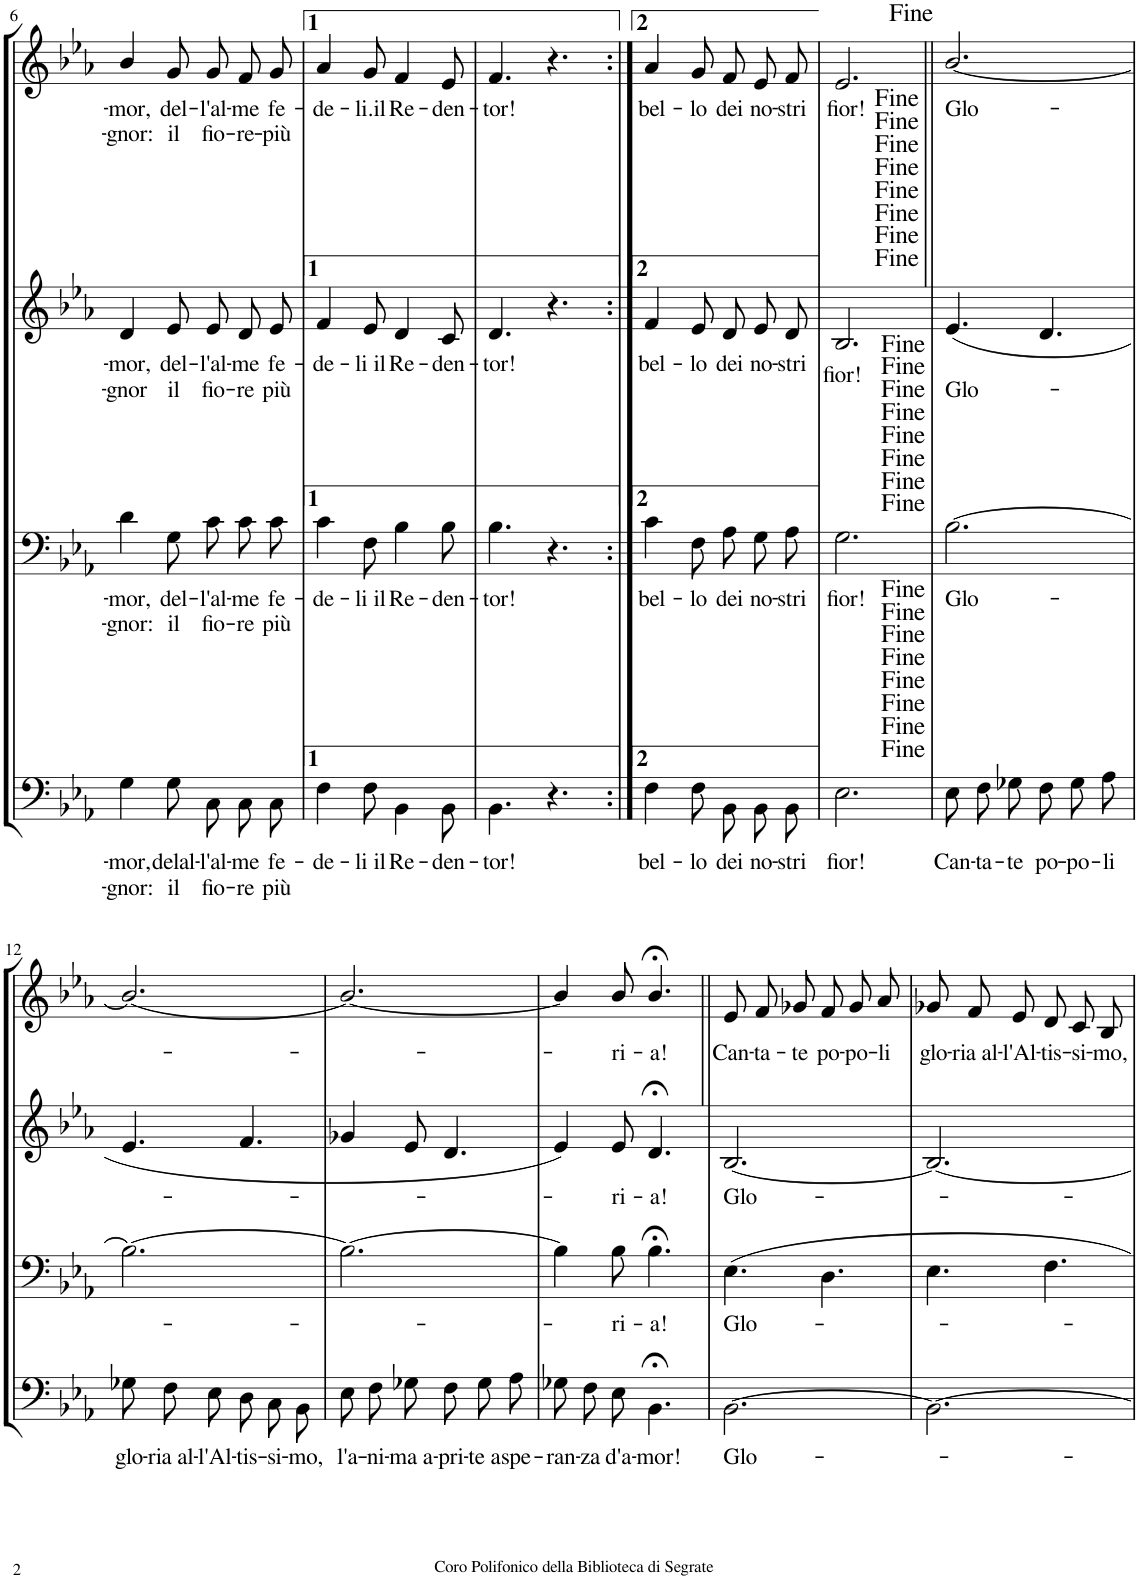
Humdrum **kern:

**kern	**text	**text	**kern	**text	**text	**kern	**text	**text	**kern	**text	**text
*part4	*part4	*part4	*part3	*part3	*part3	*part2	*part2	*part2	*part1	*part1	*part1
*staff4	*staff4	*staff4	*staff3	*staff3	*staff3	*staff2	*staff2	*staff2	*staff1	*staff1	*staff1
*I"Bassi	*	*	*I"Tenori	*	*	*I"C.Contralti	*	*	*I"Soprani	*	*
!!LO:PB:g=z
*clefF4	*	*	*clefF4	*	*	*clefG2	*	*	*clefG2	*	*
*k[b-e-a-]	*	*	*k[b-e-a-]	*	*	*k[b-e-a-]	*	*	*k[b-e-a-]	*	*
*E-:	*	*	*E-:	*	*	*E-:	*	*	*E-:	*	*
*M6/8	*	*	*M6/8	*	*	*M6/8	*	*	*M6/8	*	*
=6	=6	=6	=6	=6	=6	=6	=6	=6	=6	=6	=6
!	!LO:LY:b	!LO:LY:b	!	!LO:LY:b	!LO:LY:b	!	!LO:LY:b	!LO:LY:b	!	!LO:LY:b	!LO:LY:b
4G\	-mor,	-gnor:	4d\	-mor,	-gnor:	4d/	-mor,	-gnor	4b-/	-mor,	-gnor:
!	!LO:LY:b	!LO:LY:b	!	!LO:LY:b	!LO:LY:b	!	!LO:LY:b	!LO:LY:b	!	!LO:LY:b	!LO:LY:b
8G\	delal-	il	8G\	del-	il	8e-/	del-	il	8g/	del-	il
!	!LO:LY:b	!LO:LY:b	!	!LO:LY:b	!LO:LY:b	!	!LO:LY:b	!LO:LY:b	!	!LO:LY:b	!LO:LY:b
8C\L	-l'al-	fio-	8c\L	-l'al-	fio-	8e-/L	-l'al-	fio-	8g/L	-l'al-	fio-
!	!LO:LY:b	!LO:LY:b	!	!LO:LY:b	!LO:LY:b	!	!LO:LY:b	!LO:LY:b	!	!LO:LY:b	!LO:LY:b
8C\	-me	-re	8c\	-me	-re	8d/	-me	-re	8f/	-me	-re-
!	!LO:LY:b	!LO:LY:b	!	!LO:LY:b	!LO:LY:b	!	!LO:LY:b	!LO:LY:b	!	!LO:LY:b	!LO:LY:b
8C\J	fe-	più	8c\J	fe-	più	8e-/J	fe-	più	8g/J	fe-	-più
=7	=7	=7	=7	=7	=7	=7	=7	=7	=7	=7	=7
!	!LO:LY:b	!	!	!LO:LY:b	!	!	!LO:LY:b	!	!	!LO:LY:b	!
4F\	-de-	.	4c\	-de-	.	4f/	-de-	.	4a-/	-de-	.
!	!LO:LY:b	!	!	!LO:LY:b	!	!	!LO:LY:b	!	!	!LO:LY:b	!
8F\	-li il	.	8F\	-li il	.	8e-/	-li il	.	8g/	-li.il	.
!	!LO:LY:b	!	!	!LO:LY:b	!	!	!LO:LY:b	!	!	!LO:LY:b	!
4BB-\	Re-	.	4B-\	Re-	.	4d/	Re-	.	4f/	Re-	.
!	!LO:LY:b	!	!	!LO:LY:b	!	!	!LO:LY:b	!	!	!LO:LY:b	!
8BB-\	-den-	.	8B-\	-den-	.	8c/	-den-	.	8e-/	-den-	.
=8	=8	=8	=8	=8	=8	=8	=8	=8	=8	=8	=8
!	!LO:LY:b	!	!	!LO:LY:b	!	!	!LO:LY:b	!	!	!LO:LY:b	!
4.BB-\	-tor!	.	4.B-\	-tor!	.	4.d/	-tor!	.	4.f/	-tor!	.
4.r	.	.	4.r	.	.	4.r	.	.	4.r	.	.
=9:|!	=9:|!	=9:|!	=9:|!	=9:|!	=9:|!	=9:|!	=9:|!	=9:|!	=9:|!	=9:|!	=9:|!
!	!LO:LY:b	!	!	!LO:LY:b	!	!	!LO:LY:b	!	!	!LO:LY:b	!
4F\	bel-	.	4c\	bel-	.	4f/	bel-	.	4a-/	bel-	.
!	!LO:LY:b	!	!	!LO:LY:b	!	!	!LO:LY:b	!	!	!LO:LY:b	!
8F\	-lo	.	8F\	-lo	.	8e-/	-lo	.	8g/	-lo	.
!	!LO:LY:b	!	!	!LO:LY:b	!	!	!LO:LY:b	!	!	!LO:LY:b	!
8BB-\L	dei	.	8A-\L	dei	.	8d/L	dei	.	8f/L	dei	.
!	!LO:LY:b	!	!	!LO:LY:b	!	!	!LO:LY:b	!	!	!LO:LY:b	!
8BB-\	no-	.	8G\	no-	.	8e-/	no-	.	8e-/	no-	.
!	!LO:LY:b	!	!	!LO:LY:b	!	!	!LO:LY:b	!	!	!LO:LY:b	!
8BB-\J	-stri	.	8A-\J	-stri	.	8d/J	-stri	.	8f/J	-stri	.
=10	=10	=10	=10	=10	=10	=10	=10	=10	=10	=10	=10
!	!LO:LY:b	!	!	!LO:LY:b	!	!	!LO:LY:b	!	!	!LO:LY:b	!
2.E-\	fior!	.	2.G\	fior!	.	2.B-/	fior!	.	2.e-/	fior!	.
=11||	=11||	=11||	=11||	=11||	=11||	=11||	=11||	=11||	=11||	=11||	=11||
!	!LO:LY:b	!	!	!LO:LY:b	!	!	!	!LO:LY:b	!	!LO:LY:b	!
8E-\L	Can-	.	[2.B-\	Glo-	.	(4.e-/	.	Glo-	[2.b-/	Glo-	.
!	!LO:LY:b	!	!	!	!	!	!	!	!	!	!
8F\	-ta-	.	.	.	.	.	.	.	.	.	.
!	!LO:LY:b	!	!	!	!	!	!	!	!	!	!
8G-X\J	-te	.	.	.	.	.	.	.	.	.	.
!	!LO:LY:b	!	!	!	!	!	!	!	!	!	!
8F\L	po-	.	.	.	.	4.d/	.	.	.	.	.
!	!LO:LY:b	!	!	!	!	!	!	!	!	!	!
8G-\	-po-	.	.	.	.	.	.	.	.	.	.
!	!LO:LY:b	!	!	!	!	!	!	!	!	!	!
8A-\J	-li	.	.	.	.	.	.	.	.	.	.
!!LO:LB:g=z
=12	=12	=12	=12	=12	=12	=12	=12	=12	=12	=12	=12
!	!LO:LY:b	!	!	!	!	!	!	!	!	!	!
8G-X\L	glo-	.	2.B-\_	.	.	4.e-/	.	.	2.b-/_	.	.
!	!LO:LY:b	!	!	!	!	!	!	!	!	!	!
8F\	-ria al-	.	.	.	.	.	.	.	.	.	.
!	!LO:LY:b	!	!	!	!	!	!	!	!	!	!
8E-\J	-l'Al-	.	.	.	.	.	.	.	.	.	.
!	!LO:LY:b	!	!	!	!	!	!	!	!	!	!
8D\L	-tis-	.	.	.	.	4.f/	.	.	.	.	.
!	!LO:LY:b	!	!	!	!	!	!	!	!	!	!
8C\	-si-	.	.	.	.	.	.	.	.	.	.
!	!LO:LY:b	!	!	!	!	!	!	!	!	!	!
8BB-\J	-mo,	.	.	.	.	.	.	.	.	.	.
=13	=13	=13	=13	=13	=13	=13	=13	=13	=13	=13	=13
!	!LO:LY:b	!	!	!	!	!	!	!	!	!	!
8E-\L	l'a-	.	2.B-\_	.	.	4g-X/	.	.	2.b-/_	.	.
!	!LO:LY:b	!	!	!	!	!	!	!	!	!	!
8F\	-ni-	.	.	.	.	.	.	.	.	.	.
!	!LO:LY:b	!	!	!	!	!	!	!	!	!	!
8G-X\J	-ma a-	.	.	.	.	8e-/	.	.	.	.	.
!	!LO:LY:b	!	!	!	!	!	!	!	!	!	!
8F\L	-pri-	.	.	.	.	4.d/	.	.	.	.	.
!	!LO:LY:b	!	!	!	!	!	!	!	!	!	!
8G-\	-te a	.	.	.	.	.	.	.	.	.	.
!	!LO:LY:b	!	!	!	!	!	!	!	!	!	!
8A-\J	spe-	.	.	.	.	.	.	.	.	.	.
=14	=14	=14	=14	=14	=14	=14	=14	=14	=14	=14	=14
!	!LO:LY:b	!	!	!	!	!	!	!	!	!	!
8G-X\L	-ran-	.	4B-\]	.	.	4e-/)	.	.	4b-/]	.	.
!	!LO:LY:b	!	!	!	!	!	!	!	!	!	!
8F\	-za	.	.	.	.	.	.	.	.	.	.
!	!LO:LY:b	!	!	!LO:LY:b	!	!	!	!LO:LY:b	!	!LO:LY:b	!
8E-\J	d'a-	.	8B-\	-ri-	.	8e-/	.	-ri-	8b-/	-ri-	.
!	!LO:LY:b	!	!	!LO:LY:b	!	!	!	!LO:LY:b	!	!LO:LY:b	!
4.BB-;<\	-mor!	.	4.B-;<\	-a!	.	4.d;</	.	-a!	4.b-;</	-a!	.
=15||	=15||	=15||	=15||	=15||	=15||	=15||	=15||	=15||	=15||	=15||	=15||
!	!LO:LY:b	!	!	!LO:LY:b	!	!	!	!LO:LY:b	!	!LO:LY:b	!
[2.BB-\	Glo-	.	4.E-\	Glo-	.	[2.B-/	.	Glo-	8e-/L	Can-	.
!	!	!	!	!	!	!	!	!	!	!LO:LY:b	!
.	.	.	.	.	.	.	.	.	8f/	-ta-	.
!	!	!	!	!	!	!	!	!	!	!LO:LY:b	!
.	.	.	.	.	.	.	.	.	8g-X/J	-te	.
!	!	!	!	!	!	!	!	!	!	!LO:LY:b	!
.	.	.	4.D\	.	.	.	.	.	8f/L	po-	.
!	!	!	!	!	!	!	!	!	!	!LO:LY:b	!
.	.	.	.	.	.	.	.	.	8g-/	-po-	.
!	!	!	!	!	!	!	!	!	!	!LO:LY:b	!
.	.	.	.	.	.	.	.	.	8a-/J	-li	.
=16	=16	=16	=16	=16	=16	=16	=16	=16	=16	=16	=16
!	!	!	!	!	!	!	!	!	!	!LO:LY:b	!
2.BB-\_	.	.	4.E-\	.	.	2.B-/_	.	.	8g-X/L	glo-	.
!	!	!	!	!	!	!	!	!	!	!LO:LY:b	!
.	.	.	.	.	.	.	.	.	8f/	-ria al-	.
!	!	!	!	!	!	!	!	!	!	!LO:LY:b	!
.	.	.	.	.	.	.	.	.	8e-/J	-l'Al-	.
!	!	!	!	!	!	!	!	!	!	!LO:LY:b	!
.	.	.	4.F\	.	.	.	.	.	8d/L	-tis-	.
!	!	!	!	!	!	!	!	!	!	!LO:LY:b	!
.	.	.	.	.	.	.	.	.	8c/	-si-	.
!	!	!	!	!	!	!	!	!	!	!LO:LY:b	!
.	.	.	.	.	.	.	.	.	8B-/J	-mo,	.
=	=	=	=	=	=	=	=	=	=	=	=
*-	*-	*-	*-	*-	*-	*-	*-	*-	*-	*-	*-
